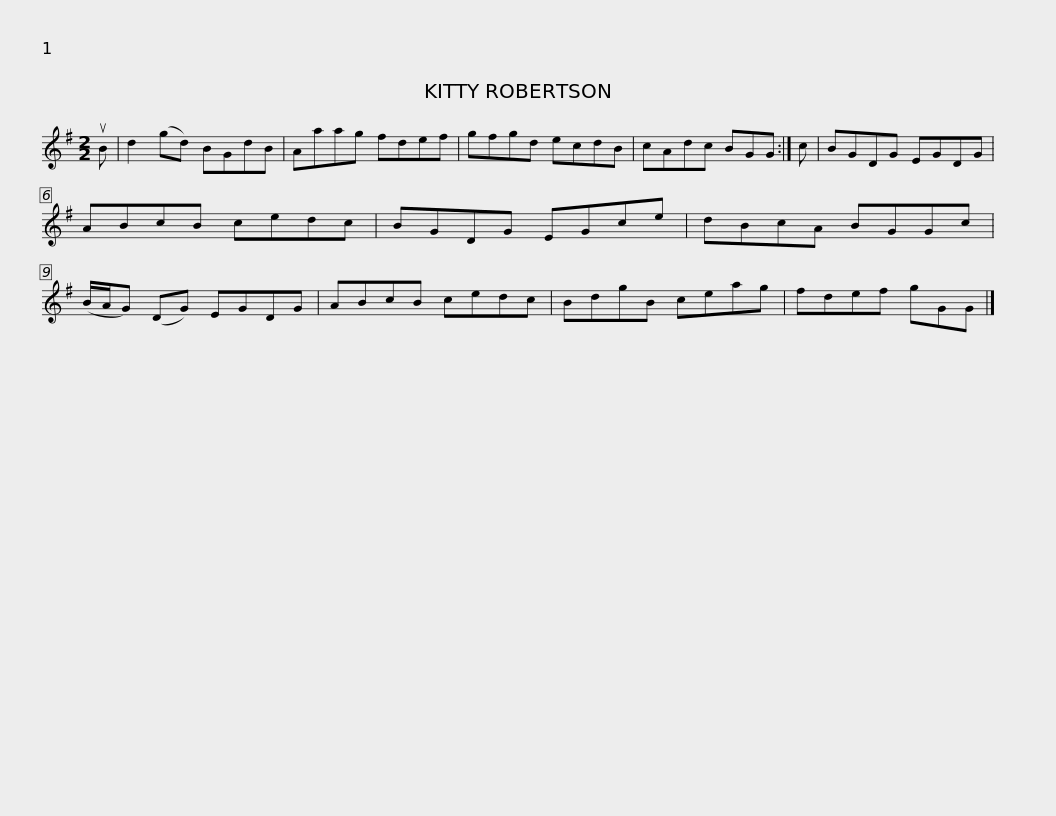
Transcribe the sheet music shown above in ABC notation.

X:1
L:1/8
M:2/2
I:linebreak $
K:G
V:1 treble
V:1
 uB | d2 (gd) BGdB | Aaag fdef | gfgd ecdB | cAdc BGG :| %5
 c | BGDG EGDG |$ ABcB cedc | BGDG EGce | dBcA BGGc | %10
 (B/A/G) (DG) EGDG | ABcB cedc |$ BdgB ceag | fdef gGG |] %14
